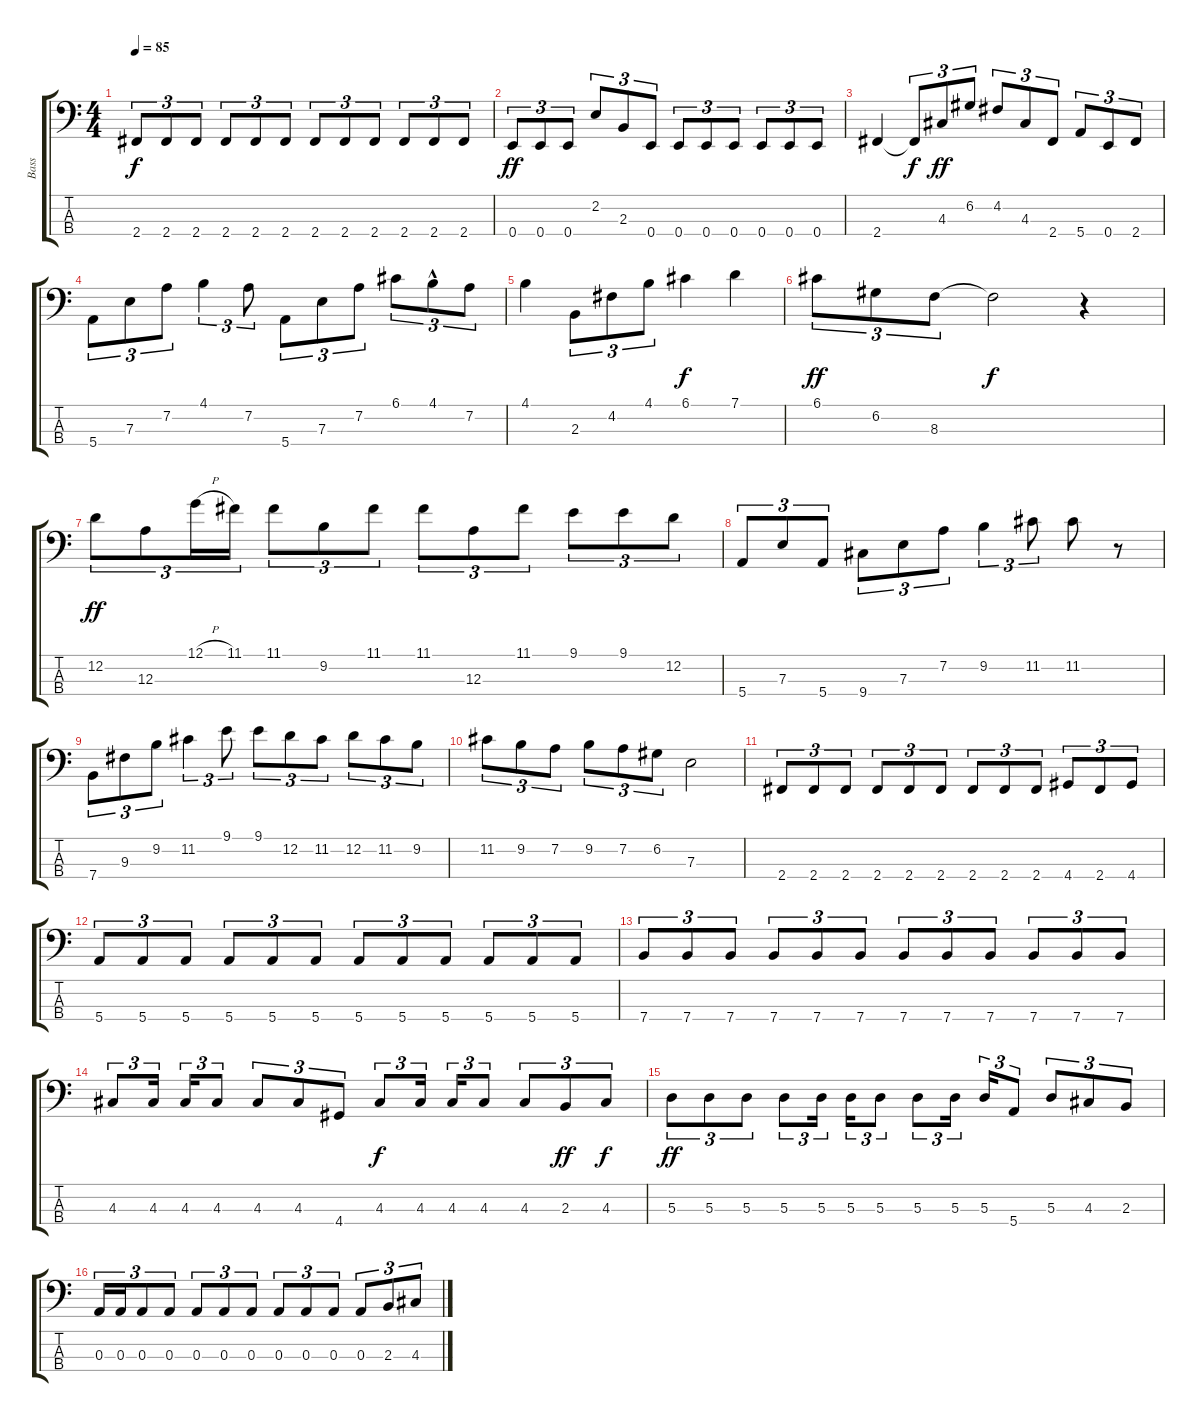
\track ("Bass" "Bass") {instrument electricbassfinger}
\staff {score tabs}
\tuning (G2 D2 A1 E1) {hide}
\ts (4 4)
\tempo 85
\clef f4
\ks c
2.4.8{tu (3 2) dy f} 2.4.8{tu (3 2)} 2.4.8{tu (3 2)} 2.4.8{tu (3 2)} 2.4.8{tu (3 2)} 2.4.8{tu (3 2)} 2.4.8{tu (3 2)} 2.4.8{tu (3 2)} 2.4.8{tu (3 2)} 2.4.8{tu (3 2)} 2.4.8{tu (3 2)} 2.4.8{tu (3 2)} |
0.4.8{tu (3 2) dy ff} 0.4.8{tu (3 2)} 0.4.8{tu (3 2)} 2.2.8{tu (3 2)} 2.3.8{tu (3 2)} 0.4.8{tu (3 2)} 0.4.8{tu (3 2)} 0.4.8{tu (3 2)} 0.4.8{tu (3 2)} 0.4.8{tu (3 2)} 0.4.8{tu (3 2)} 0.4.8{tu (3 2)} |
2.4.4 2.4{t}.8{tu (3 2) dy f} 4.3.8{tu (3 2) dy ff} 6.2.8{tu (3 2)} 4.2.8{tu (3 2)} 4.3.8{tu (3 2)} 2.4.8{tu (3 2)} 5.4.8{tu (3 2)} 0.4.8{tu (3 2)} 2.4.8{tu (3 2)} |
5.4.8{tu (3 2)} 7.3.8{tu (3 2)} 7.2.8{tu (3 2)} 4.1.4{tu (3 2)} 7.2.8{tu (3 2)} 5.4.8{tu (3 2)} 7.3.8{tu (3 2)} 7.2.8{tu (3 2)} 6.1.8{tu (3 2)} 4.1{hac}.8{tu (3 2)} 7.2.8{tu (3 2)} |
4.1.4 2.3.8{tu (3 2)} 4.2.8{tu (3 2)} 4.1.8{tu (3 2)} 6.1.4{dy f} 7.1.4 |
6.1.8{tu (3 2) dy ff} 6.2.8{tu (3 2)} 8.3.8{tu (3 2)} 8.3{t}.2{dy f} r.4 |
12.2.8{tu (3 2) dy ff} 12.3.8{tu (3 2)} 12.1{h}.16{tu (3 2)} 11.1.16{tu (3 2)} 11.1.8{tu (3 2)} 9.2.8{tu (3 2)} 11.1.8{tu (3 2)} 11.1.8{tu (3 2)} 12.3.8{tu (3 2)} 11.1.8{tu (3 2)} 9.1.8{tu (3 2)} 9.1.8{tu (3 2)} 12.2.8{tu (3 2)} |
5.4.8{tu (3 2)} 7.3.8{tu (3 2)} 5.4.8{tu (3 2)} 9.4.8{tu (3 2)} 7.3.8{tu (3 2)} 7.2.8{tu (3 2)} 9.2.4{tu (3 2)} 11.2.8{tu (3 2)} 11.2.8 r.8 |
7.4.8{tu (3 2)} 9.3.8{tu (3 2)} 9.2.8{tu (3 2)} 11.2.4{tu (3 2)} 9.1.8{tu (3 2)} 9.1.8{tu (3 2)} 12.2.8{tu (3 2)} 11.2.8{tu (3 2)} 12.2.8{tu (3 2)} 11.2.8{tu (3 2)} 9.2.8{tu (3 2)} |
11.2.8{tu (3 2)} 9.2.8{tu (3 2)} 7.2.8{tu (3 2)} 9.2.8{tu (3 2)} 7.2.8{tu (3 2)} 6.2.8{tu (3 2)} 7.3.2 |
2.4.8{tu (3 2)} 2.4.8{tu (3 2)} 2.4.8{tu (3 2)} 2.4.8{tu (3 2)} 2.4.8{tu (3 2)} 2.4.8{tu (3 2)} 2.4.8{tu (3 2)} 2.4.8{tu (3 2)} 2.4.8{tu (3 2)} 4.4.8{tu (3 2)} 2.4.8{tu (3 2)} 4.4.8{tu (3 2)} |
5.4.8{tu (3 2)} 5.4.8{tu (3 2)} 5.4.8{tu (3 2)} 5.4.8{tu (3 2)} 5.4.8{tu (3 2)} 5.4.8{tu (3 2)} 5.4.8{tu (3 2)} 5.4.8{tu (3 2)} 5.4.8{tu (3 2)} 5.4.8{tu (3 2)} 5.4.8{tu (3 2)} 5.4.8{tu (3 2)} |
7.4.8{tu (3 2)} 7.4.8{tu (3 2)} 7.4.8{tu (3 2)} 7.4.8{tu (3 2)} 7.4.8{tu (3 2)} 7.4.8{tu (3 2)} 7.4.8{tu (3 2)} 7.4.8{tu (3 2)} 7.4.8{tu (3 2)} 7.4.8{tu (3 2)} 7.4.8{tu (3 2)} 7.4.8{tu (3 2)} |
4.3.8{tu (3 2)} 4.3.16{tu (3 2)} 4.3.16{tu (3 2)} 4.3.8{tu (3 2)} 4.3.8{tu (3 2)} 4.3.8{tu (3 2)} 4.4.8{tu (3 2)} 4.3.8{tu (3 2) dy f} 4.3.16{tu (3 2)} 4.3.16{tu (3 2)} 4.3.8{tu (3 2)} 4.3.8{tu (3 2)} 2.3.8{tu (3 2) dy ff} 4.3.8{tu (3 2) dy f} |
5.3.8{tu (3 2) dy ff} 5.3.8{tu (3 2)} 5.3.8{tu (3 2)} 5.3.8{tu (3 2)} 5.3.16{tu (3 2)} 5.3.16{tu (3 2)} 5.3.8{tu (3 2)} 5.3.8{tu (3 2)} 5.3.16{tu (3 2)} 5.3.16{tu (3 2)} 5.4.8{tu (3 2)} 5.3.8{tu (3 2)} 4.3.8{tu (3 2)} 2.3.8{tu (3 2)} |
0.3.16{tu (3 2)} 0.3.16{tu (3 2)} 0.3.8{tu (3 2)} 0.3.8{tu (3 2)} 0.3.8{tu (3 2)} 0.3.8{tu (3 2)} 0.3.8{tu (3 2)} 0.3.8{tu (3 2)} 0.3.8{tu (3 2)} 0.3.8{tu (3 2)} 0.3.8{tu (3 2)} 2.3.8{tu (3 2)} 4.3.8{tu (3 2)}
